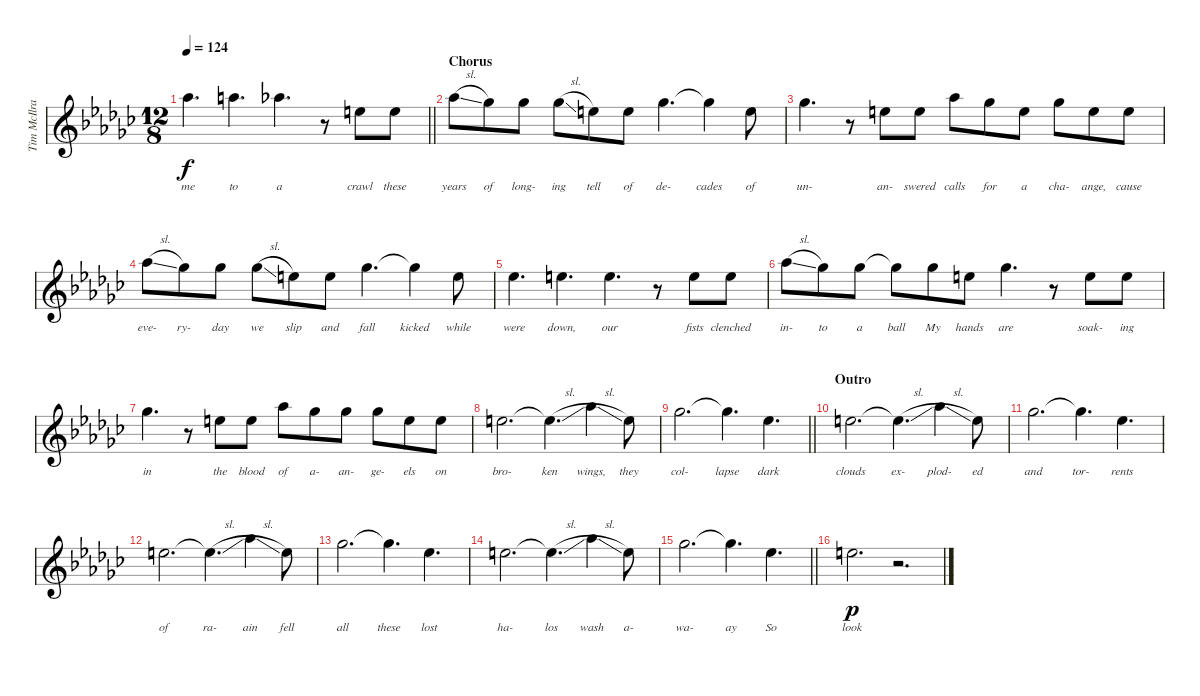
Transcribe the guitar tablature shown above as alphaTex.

\track ("Tim McIlrath - Vocals" "Tim McIlra") {instrument distortionguitar}
\staff {score}
\tuning (Eb4 Bb3 Gb3 Db3 Ab2 Eb2) {hide}
\ts (12 8)
\tempo 124
\clef g2
\barLineRight lightlight
\ks gb
10.2.4{d lyrics (0 "me") lyrics (1 "") lyrics (2 "") lyrics (3 "") lyrics (4 "") dy f} 11.2.4{d lyrics (0 "to") lyrics (1 "") lyrics (2 "") lyrics (3 "") lyrics (4 "")} 10.2.4{d lyrics (0 "a") lyrics (1 "") lyrics (2 "") lyrics (3 "") lyrics (4 "")} r.8 6.2.8{lyrics (0 "crawl") lyrics (1 "") lyrics (2 "") lyrics (3 "") lyrics (4 "")} 6.2.8{lyrics (0 "these") lyrics (1 "") lyrics (2 "") lyrics (3 "") lyrics (4 "")} |
\section ("" "Chorus")
10.2{sl}.8{lyrics (0 "years") lyrics (1 "") lyrics (2 "") lyrics (3 "") lyrics (4 "")} 8.2.8{lyrics (0 "of") lyrics (1 "") lyrics (2 "") lyrics (3 "") lyrics (4 "")} 8.2.8{lyrics (0 "long-") lyrics (1 "") lyrics (2 "") lyrics (3 "") lyrics (4 "")} 8.2{sl}.8{lyrics (0 "ing") lyrics (1 "") lyrics (2 "") lyrics (3 "") lyrics (4 "")} 6.2.8{lyrics (0 "tell") lyrics (1 "") lyrics (2 "") lyrics (3 "") lyrics (4 "")} 6.2.8{lyrics (0 "of") lyrics (1 "") lyrics (2 "") lyrics (3 "") lyrics (4 "")} 8.2.4{d lyrics (0 "de-") lyrics (1 "") lyrics (2 "") lyrics (3 "") lyrics (4 "")} 8.2{t}.4{lyrics (0 "cades") lyrics (1 "") lyrics (2 "") lyrics (3 "") lyrics (4 "")} 6.2.8{lyrics (0 "of") lyrics (1 "") lyrics (2 "") lyrics (3 "") lyrics (4 "")} |
8.2.4{d lyrics (0 "un-") lyrics (1 "") lyrics (2 "") lyrics (3 "") lyrics (4 "")} r.8 6.2.8{lyrics (0 "an-") lyrics (1 "") lyrics (2 "") lyrics (3 "") lyrics (4 "")} 6.2.8{lyrics (0 "swered") lyrics (1 "") lyrics (2 "") lyrics (3 "") lyrics (4 "")} 10.2.8{lyrics (0 "calls") lyrics (1 "") lyrics (2 "") lyrics (3 "") lyrics (4 "")} 8.2.8{lyrics (0 "for") lyrics (1 "") lyrics (2 "") lyrics (3 "") lyrics (4 "")} 6.2.8{lyrics (0 "a") lyrics (1 "") lyrics (2 "") lyrics (3 "") lyrics (4 "")} 8.2.8{lyrics (0 "cha-") lyrics (1 "") lyrics (2 "") lyrics (3 "") lyrics (4 "")} 6.2.8{lyrics (0 "ange,") lyrics (1 "") lyrics (2 "") lyrics (3 "") lyrics (4 "")} 6.2.8{lyrics (0 "cause") lyrics (1 "") lyrics (2 "") lyrics (3 "") lyrics (4 "")} |
10.2{sl}.8{lyrics (0 "eve-") lyrics (1 "") lyrics (2 "") lyrics (3 "") lyrics (4 "")} 8.2.8{lyrics (0 "ry-") lyrics (1 "") lyrics (2 "") lyrics (3 "") lyrics (4 "")} 8.2.8{lyrics (0 "day") lyrics (1 "") lyrics (2 "") lyrics (3 "") lyrics (4 "")} 8.2{sl}.8{lyrics (0 "we") lyrics (1 "") lyrics (2 "") lyrics (3 "") lyrics (4 "")} 6.2.8{lyrics (0 "slip") lyrics (1 "") lyrics (2 "") lyrics (3 "") lyrics (4 "")} 6.2.8{lyrics (0 "and") lyrics (1 "") lyrics (2 "") lyrics (3 "") lyrics (4 "")} 8.2.4{d lyrics (0 "fall") lyrics (1 "") lyrics (2 "") lyrics (3 "") lyrics (4 "")} 8.2{t}.4{lyrics (0 "kicked") lyrics (1 "") lyrics (2 "") lyrics (3 "") lyrics (4 "")} 6.2.8{lyrics (0 "while") lyrics (1 "") lyrics (2 "") lyrics (3 "") lyrics (4 "")} |
5.2.4{d lyrics (0 "were") lyrics (1 "") lyrics (2 "") lyrics (3 "") lyrics (4 "")} 6.2.4{d lyrics (0 "down,") lyrics (1 "") lyrics (2 "") lyrics (3 "") lyrics (4 "")} 6.2.4{d lyrics (0 "our") lyrics (1 "") lyrics (2 "") lyrics (3 "") lyrics (4 "")} r.8 6.2.8{lyrics (0 "fists") lyrics (1 "") lyrics (2 "") lyrics (3 "") lyrics (4 "")} 6.2.8{lyrics (0 "clenched") lyrics (1 "") lyrics (2 "") lyrics (3 "") lyrics (4 "")} |
10.2{sl}.8{lyrics (0 "in-") lyrics (1 "") lyrics (2 "") lyrics (3 "") lyrics (4 "")} 8.2.8{lyrics (0 "to") lyrics (1 "") lyrics (2 "") lyrics (3 "") lyrics (4 "")} 8.2.8{lyrics (0 "a") lyrics (1 "") lyrics (2 "") lyrics (3 "") lyrics (4 "")} 8.2{t}.8{lyrics (0 "ball") lyrics (1 "") lyrics (2 "") lyrics (3 "") lyrics (4 "")} 8.2.8{lyrics (0 "My") lyrics (1 "") lyrics (2 "") lyrics (3 "") lyrics (4 "")} 6.2.8{lyrics (0 "hands") lyrics (1 "") lyrics (2 "") lyrics (3 "") lyrics (4 "")} 8.2.4{d lyrics (0 "are") lyrics (1 "") lyrics (2 "") lyrics (3 "") lyrics (4 "")} r.8 6.2.8{lyrics (0 "soak-") lyrics (1 "") lyrics (2 "") lyrics (3 "") lyrics (4 "")} 6.2.8{lyrics (0 "ing") lyrics (1 "") lyrics (2 "") lyrics (3 "") lyrics (4 "")} |
8.2.4{d lyrics (0 "in") lyrics (1 "") lyrics (2 "") lyrics (3 "") lyrics (4 "")} r.8 6.2.8{lyrics (0 "the") lyrics (1 "") lyrics (2 "") lyrics (3 "") lyrics (4 "")} 6.2.8{lyrics (0 "blood") lyrics (1 "") lyrics (2 "") lyrics (3 "") lyrics (4 "")} 10.2.8{lyrics (0 "of") lyrics (1 "") lyrics (2 "") lyrics (3 "") lyrics (4 "")} 8.2.8{lyrics (0 "a-") lyrics (1 "") lyrics (2 "") lyrics (3 "") lyrics (4 "")} 8.2.8{lyrics (0 "an-") lyrics (1 "") lyrics (2 "") lyrics (3 "") lyrics (4 "")} 8.2.8{lyrics (0 "ge-") lyrics (1 "") lyrics (2 "") lyrics (3 "") lyrics (4 "")} 6.2.8{lyrics (0 "els") lyrics (1 "") lyrics (2 "") lyrics (3 "") lyrics (4 "")} 6.2.8{lyrics (0 "on") lyrics (1 "") lyrics (2 "") lyrics (3 "") lyrics (4 "")} |
6.2.2{d lyrics (0 "bro-") lyrics (1 "") lyrics (2 "") lyrics (3 "") lyrics (4 "")} 6.2{sl t}.4{d lyrics (0 "ken") lyrics (1 "") lyrics (2 "") lyrics (3 "") lyrics (4 "")} 10.2{sl}.4{lyrics (0 "wings,") lyrics (1 "") lyrics (2 "") lyrics (3 "") lyrics (4 "")} 6.2.8{lyrics (0 "they") lyrics (1 "") lyrics (2 "") lyrics (3 "") lyrics (4 "")} |
\barLineRight lightlight
8.2.2{d lyrics (0 "col-") lyrics (1 "") lyrics (2 "") lyrics (3 "") lyrics (4 "")} 8.2{t}.4{d lyrics (0 "lapse") lyrics (1 "") lyrics (2 "") lyrics (3 "") lyrics (4 "")} 5.2.4{d lyrics (0 "dark") lyrics (1 "") lyrics (2 "") lyrics (3 "") lyrics (4 "")} |
\section ("" "Outro")
6.2.2{d lyrics (0 "clouds") lyrics (1 "") lyrics (2 "") lyrics (3 "") lyrics (4 "")} 6.2{sl t}.4{d lyrics (0 "ex-") lyrics (1 "") lyrics (2 "") lyrics (3 "") lyrics (4 "")} 10.2{sl}.4{lyrics (0 "plod-") lyrics (1 "") lyrics (2 "") lyrics (3 "") lyrics (4 "")} 6.2.8{lyrics (0 "ed") lyrics (1 "") lyrics (2 "") lyrics (3 "") lyrics (4 "")} |
8.2.2{d lyrics (0 "and") lyrics (1 "") lyrics (2 "") lyrics (3 "") lyrics (4 "")} 8.2{t}.4{d lyrics (0 "tor-") lyrics (1 "") lyrics (2 "") lyrics (3 "") lyrics (4 "")} 5.2.4{d lyrics (0 "rents") lyrics (1 "") lyrics (2 "") lyrics (3 "") lyrics (4 "")} |
6.2.2{d lyrics (0 "of") lyrics (1 "") lyrics (2 "") lyrics (3 "") lyrics (4 "")} 6.2{sl t}.4{d lyrics (0 "ra-") lyrics (1 "") lyrics (2 "") lyrics (3 "") lyrics (4 "")} 10.2{sl}.4{lyrics (0 "ain") lyrics (1 "") lyrics (2 "") lyrics (3 "") lyrics (4 "")} 6.2.8{lyrics (0 "fell") lyrics (1 "") lyrics (2 "") lyrics (3 "") lyrics (4 "")} |
8.2.2{d lyrics (0 "all") lyrics (1 "") lyrics (2 "") lyrics (3 "") lyrics (4 "")} 8.2{t}.4{d lyrics (0 "these") lyrics (1 "") lyrics (2 "") lyrics (3 "") lyrics (4 "")} 5.2.4{d lyrics (0 "lost") lyrics (1 "") lyrics (2 "") lyrics (3 "") lyrics (4 "")} |
6.2.2{d lyrics (0 "ha-") lyrics (1 "") lyrics (2 "") lyrics (3 "") lyrics (4 "")} 6.2{sl t}.4{d lyrics (0 "los") lyrics (1 "") lyrics (2 "") lyrics (3 "") lyrics (4 "")} 10.2{sl}.4{lyrics (0 "wash") lyrics (1 "") lyrics (2 "") lyrics (3 "") lyrics (4 "")} 6.2.8{lyrics (0 "a-") lyrics (1 "") lyrics (2 "") lyrics (3 "") lyrics (4 "")} |
\barLineRight lightlight
8.2.2{d lyrics (0 "wa-") lyrics (1 "") lyrics (2 "") lyrics (3 "") lyrics (4 "")} 8.2{t}.4{d lyrics (0 "ay") lyrics (1 "") lyrics (2 "") lyrics (3 "") lyrics (4 "")} 5.2.4{d lyrics (0 "So") lyrics (1 "") lyrics (2 "") lyrics (3 "") lyrics (4 "")} |
6.2.2{d lyrics (0 "look") lyrics (1 "") lyrics (2 "") lyrics (3 "") lyrics (4 "") dy p} r.2{d}
